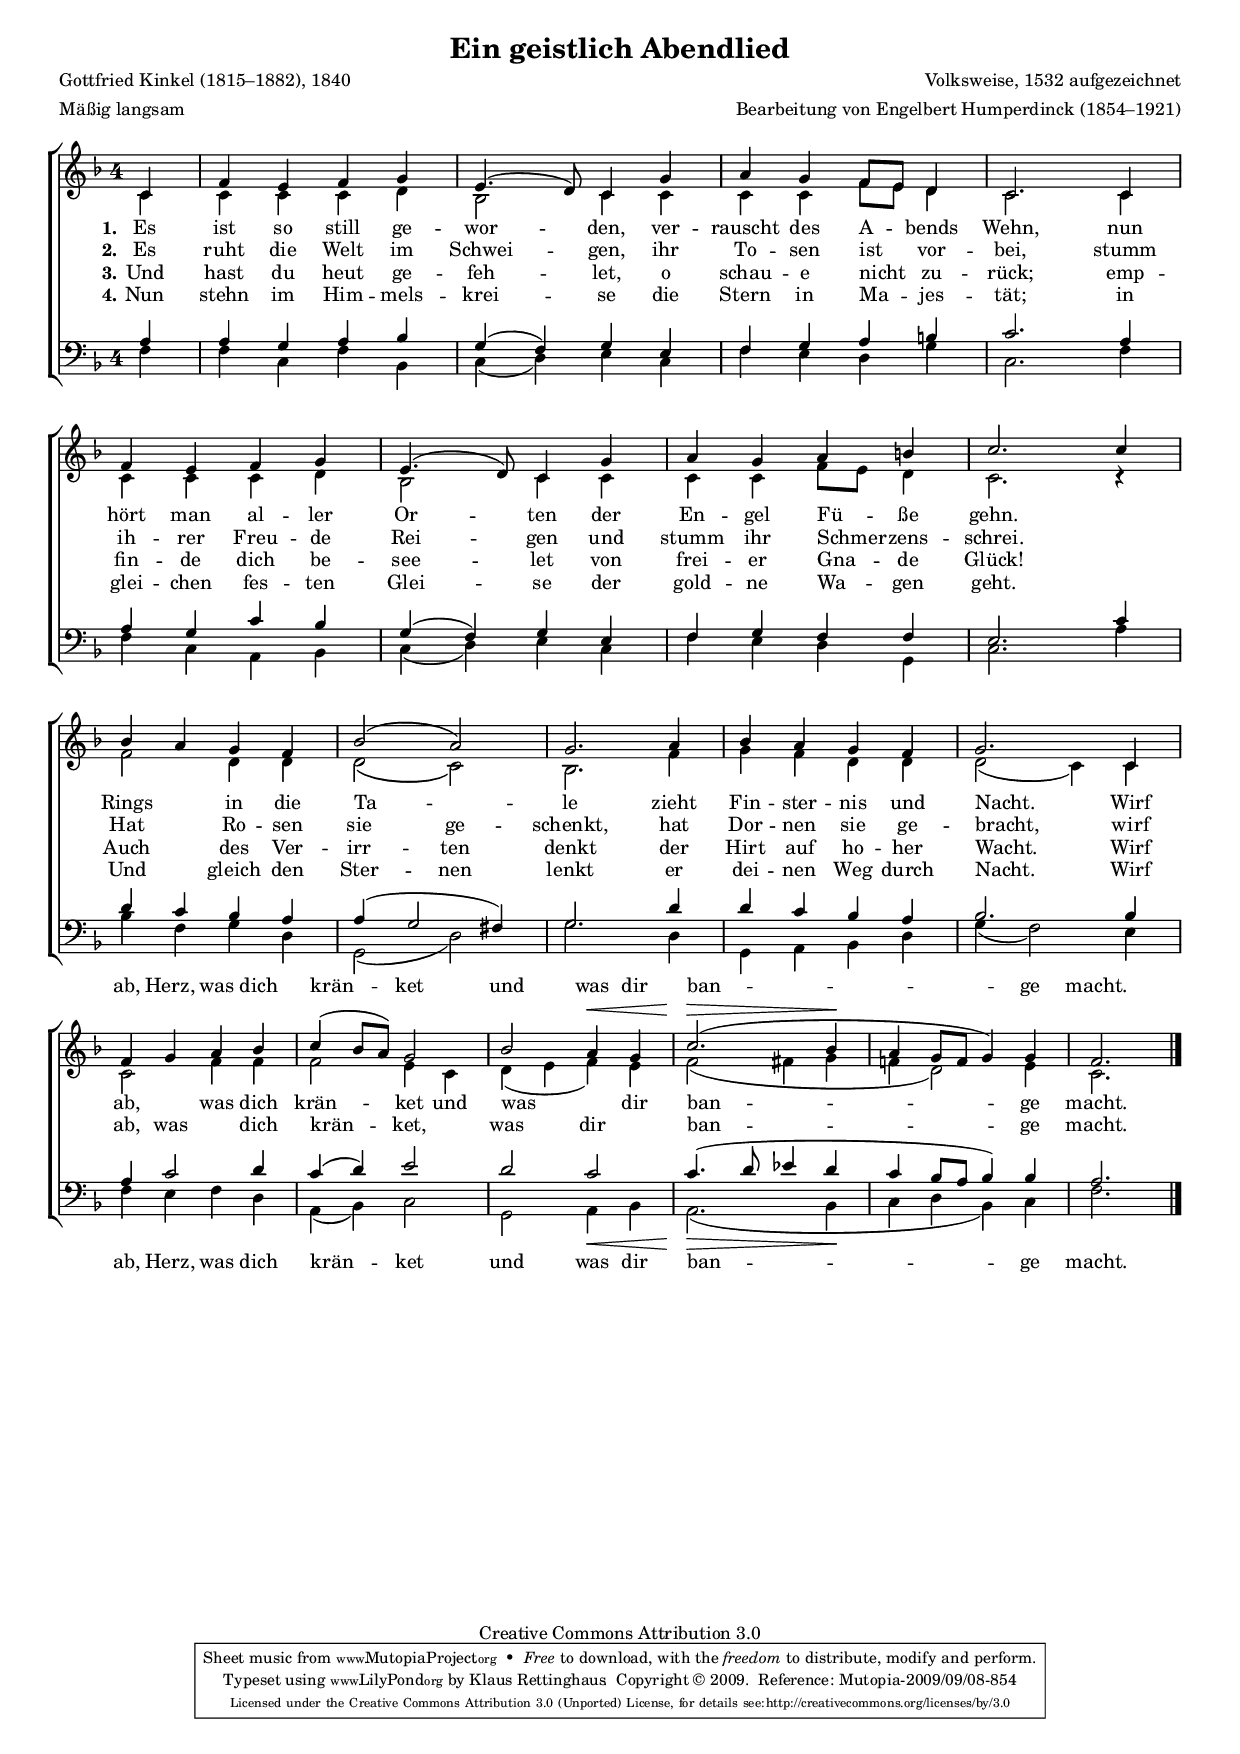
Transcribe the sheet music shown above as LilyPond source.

\include "deutsch.ly" 

#(set-global-staff-size 15.5) 
#(ly:set-option 'point-and-click #f) 

\version "2.12" 

global = { \key f \major \time 4/4 \tempo 4=96 } 

SAbendlied = \relative f' { 
\partial 4 
c4 f e f g e4.( d8) c4 
g' a g f8[ e] d4 c2. 
c4 \break f e f g e4.( d8) c4 
g' a g a h c2. 
c4 \break b a g f b2( a) g2. 
a4 b a g f g2. 
c,4 \break f g a b c( b8[ a]) g2 
b a4\< g c2.(\> b4\! a g8[ f] g4) g f2. 
\bar "|." 
} 

AAbendlied = \relative f' { 
\partial 4
c4 c c c d b2 c4 
c c c f8[ e] d4 c2. 
c4 c c c d b2 c4 
c c c f8[ e] d4 c2. 
r4 f2 d4 d d2\( c\) b2. 
f'4 g f d d d2( c4) 
c c2 f4 f f2 e4 
c d( e f) e f2( fis4 g f! d2) e4 c2. 
} 

TAbendlied = \relative f { 
\partial 4
a4 a g a b g( f) g  
e f g a h c2. 
a4 a g c b g( f) g 
e f g f f e2. 
c'4 d c b a a( g2 fis4) g2. 
d'4 d c b a b2. 
b4 a c2 d4 c( d) e2 
d c c4.( d8 es4 d c b8[ a] b4) b a2. 
} 

BAbendlied = \relative f { 
\partial 4
f4 f c f b, c( d) e 
c f e d g c,2. 
f4 f c a b c( d) e 
c f e d g, c2. 
a'4 b f g d g,2( d') g2. 
d4 g, a b d g( f2) 
e4 f e f d a( b) c2 
g a4\< b a2.(\> b4\! c d b) c f2. 
\bar "|." 
} 


LAbendliedA = \lyricmode { 
\set stanza = "1." 
Es ist so still ge -- wor -- den, ver -- rauscht des A -- bends Wehn, 
nun hört man al -- ler Or -- ten der En -- gel Fü -- ße gehn. 
Rings in die Ta -- _ le zieht Fin -- ster -- nis und Nacht. 
Wirf ab, was dich krän -- ket und was dir ban -- ge macht. 
} 

LAbendliedB = \lyricmode { 
\set stanza = "2." 
Es ruht die Welt im Schwei -- gen, ihr To -- sen ist vor -- bei,  
stumm ih -- rer Freu -- de Rei -- gen und stumm ihr Schmer -- zens -- schrei.
Hat Ro -- sen sie ge -- schenkt, hat Dor -- nen sie ge -- bracht, 
wirf 
} 

LAbendliedC = \lyricmode { 
\set stanza = "3." 
Und hast du heut ge -- feh -- let, o schau -- e nicht zu -- rück; 
emp -- fin -- de dich be -- see -- let von frei -- er Gna -- de Glück! 
Auch des Ver -- irr -- ten denkt der Hirt auf ho -- her Wacht. 
Wirf 
} 

LAbendliedD = \lyricmode { 
\set stanza = "4." 
Nun stehn im Him -- mels -- krei -- se die Stern in Ma -- jes -- tät; 
in glei -- chen fes -- ten Glei -- se der gold -- ne Wa -- gen geht. 
Und gleich den Ster -- nen lenkt er dei -- nen Weg durch Nacht. 
Wirf 
} 

LAbendliedSA = \lyricmode { 
\set stanza = "1." 
Es ist so still ge -- wor -- den, ver -- rauscht des A -- bends Wehn, 
nun hört man al -- ler Or -- ten der En -- gel Fü -- ße gehn. 
Rings in die Ta -- le sen -- ket sich Fin -- ster -- nis und Nacht. 
Wirf 
} 

LAbendliedSB = \lyricmode { 
\set stanza = "2." 
Es ruht die Welt im Schwei -- gen, ihr To -- sen ist vor -- bei,  
stumm ih -- rer Freu -- de Rei -- gen und stumm ihr Schmer -- zens -- schrei.
Hat Ro -- sen sie ge -- schen -- ket, hat Dor -- nen sie ge -- bracht, 
wirf 
} 

LAbendliedSC = \lyricmode { 
\set stanza = "3." 
Und hast du heut ge -- feh -- let, o schau -- e nicht zu -- rück; 
emp -- fin -- de dich be -- see -- let von frei -- er Gna -- de Glück! 
Auch des Ver -- irr -- ten den -- ket der Hirt auf ho -- her Wacht. 
Wirf 
} 

LAbendliedSD = \lyricmode { 
\set stanza = "4." 
Nun stehn im Him -- mels -- krei -- se die Stern in Ma -- jes -- tät; 
in glei -- chen fes -- ten Glei -- se der gold -- ne Wa -- gen geht. 
Und gleich den Ster -- nen lenk -- et er dei -- nen Weg durch Nacht. 
Wirf 
} 

LAbendliedXS = \lyricmode { 
\skip4 \skip4 \skip4 \skip4 \skip4 \skip4 \skip4 \skip4 \skip4 \skip4 \skip4 \skip4 \skip4 \skip4 \skip4 \skip4 \skip4 \skip4 \skip4 \skip4 \skip4 \skip4 \skip4 \skip4 \skip4 \skip4 \skip4 \skip4 \skip4 \skip4 \skip4 \skip4 \skip4 \skip4 \skip4 \skip4 \skip4 \skip4 \skip4 \skip4 
ab, Herz, was dich krän -- ket und was dir ban -- ge macht. 
} 

LAbendliedXT = \lyricmode { 
\skip4 \skip4 \skip4 \skip4 \skip4 \skip4 \skip4 \skip4 \skip4 \skip4 \skip4 \skip4 \skip4 \skip4 \skip4 \skip4 \skip4 \skip4 \skip4 \skip4 \skip4 \skip4 \skip4 \skip4 \skip4 \skip4 \skip4 \skip4 \skip4 \skip4 \skip4 \skip4 \skip4 \skip4 \skip4 \skip4 \skip4 \skip4 \skip4 \skip4 
ab, was dich krän -- ket, was dir ban -- ge macht. 
} 

%--------------------

\header { 
kaisernumber = "166" 
comment = "Auch in Fis oder G dur" 
footnote = "" 
 
title = "Ein geistlich Abendlied" 
subtitle = "" 
composer = "Volksweise, 1532 aufgezeichnet" 
opus = "" 
meter = \markup {Mäßig langsam} 
arranger = "Bearbeitung von Engelbert Humperdinck (1854–1921)" 
poet = "Gottfried Kinkel (1815–1882), 1840" 
 
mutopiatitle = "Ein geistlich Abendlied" 
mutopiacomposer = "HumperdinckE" 
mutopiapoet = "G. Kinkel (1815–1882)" 
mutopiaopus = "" 
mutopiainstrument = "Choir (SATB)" 
date = "1910s" 
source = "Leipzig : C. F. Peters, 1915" 
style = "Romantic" 
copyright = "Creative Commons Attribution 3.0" 
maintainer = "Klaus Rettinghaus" 
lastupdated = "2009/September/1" 
 
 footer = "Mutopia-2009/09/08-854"
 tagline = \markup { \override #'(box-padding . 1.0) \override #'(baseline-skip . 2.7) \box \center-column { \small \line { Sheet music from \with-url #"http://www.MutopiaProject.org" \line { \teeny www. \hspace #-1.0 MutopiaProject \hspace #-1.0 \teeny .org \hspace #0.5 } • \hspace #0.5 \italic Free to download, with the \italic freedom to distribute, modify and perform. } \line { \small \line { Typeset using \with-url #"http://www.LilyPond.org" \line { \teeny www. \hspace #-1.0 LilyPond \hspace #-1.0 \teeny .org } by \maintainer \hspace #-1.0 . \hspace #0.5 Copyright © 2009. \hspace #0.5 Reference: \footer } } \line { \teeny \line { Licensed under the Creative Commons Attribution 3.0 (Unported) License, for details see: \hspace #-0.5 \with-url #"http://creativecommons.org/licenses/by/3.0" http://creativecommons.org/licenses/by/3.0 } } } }
} 

\score {
{
\context ChoirStaff 
	<< 
	\context Lyrics = SopranX 
	\context Staff = women 
	<< 
	\set Staff.midiInstrument = "voice oohs" 
	\override Staff.TimeSignature #'style = #'single-digit
			\clef "G" 
			\context Voice = Sopran { \voiceOne 
				<< 
				\autoBeamOff 
				\dynamicUp 
				{ \global \SAbendlied } 
				>> } 
			\context Voice = Alt { \voiceTwo 
 				<< 
				\autoBeamOff 
				\dynamicDown 
				{ \global \AAbendlied } 
				>> } 
			>> 
	\context Lyrics = verseone 
	\context Lyrics = versetwo 
	\context Lyrics = versethree 
	\context Lyrics = versefour 
	\context Lyrics = TenorX 
	\context Staff = men 
	<< 
	\set Staff.midiInstrument = "voice oohs" 
	\override Staff.TimeSignature #'style = #'single-digit
			\clef "F" 
			\context Voice = Tenor { \voiceOne 
				<< 
				\autoBeamOff 
				\dynamicUp 
				{ \global \TAbendlied } 
				>> } 
			\context Voice = Bass { \voiceTwo 
				<< 
				\autoBeamOff 
				\dynamicDown 
				{ \global \BAbendlied } 
				>> } 
		>>
	\context Lyrics = BassX  

	\context Lyrics = SopranX \lyricsto Sopran \LAbendliedXS 
	\context Lyrics = verseone \lyricsto Alt \LAbendliedA 
	\context Lyrics = versetwo \lyricsto Alt \LAbendliedB 
	\context Lyrics = versethree \lyricsto Alt \LAbendliedC 
	\context Lyrics = versefour \lyricsto Alt \LAbendliedD 
	\context Lyrics = TenorX \lyricsto Tenor \LAbendliedXT 
	\context Lyrics = BassX \lyricsto Bass \LAbendliedXS 
	>>
}

\layout {
indent = 0.0\cm
\context {\Score 
\remove "Bar_number_engraver"
\override MetronomeMark #'transparent = ##t 
\override DynamicTextSpanner #'dash-period = #-1.0 
\override BreathingSign #'text = #(make-musicglyph-markup "scripts.rvarcomma") 
}
\context {\Staff 
\override VerticalAxisGroup #'minimum-Y-extent = #'(-1 . 1) 
}
}

\midi {
\context { \Voice 
\remove "Dynamic_performer" 
}
}

}
